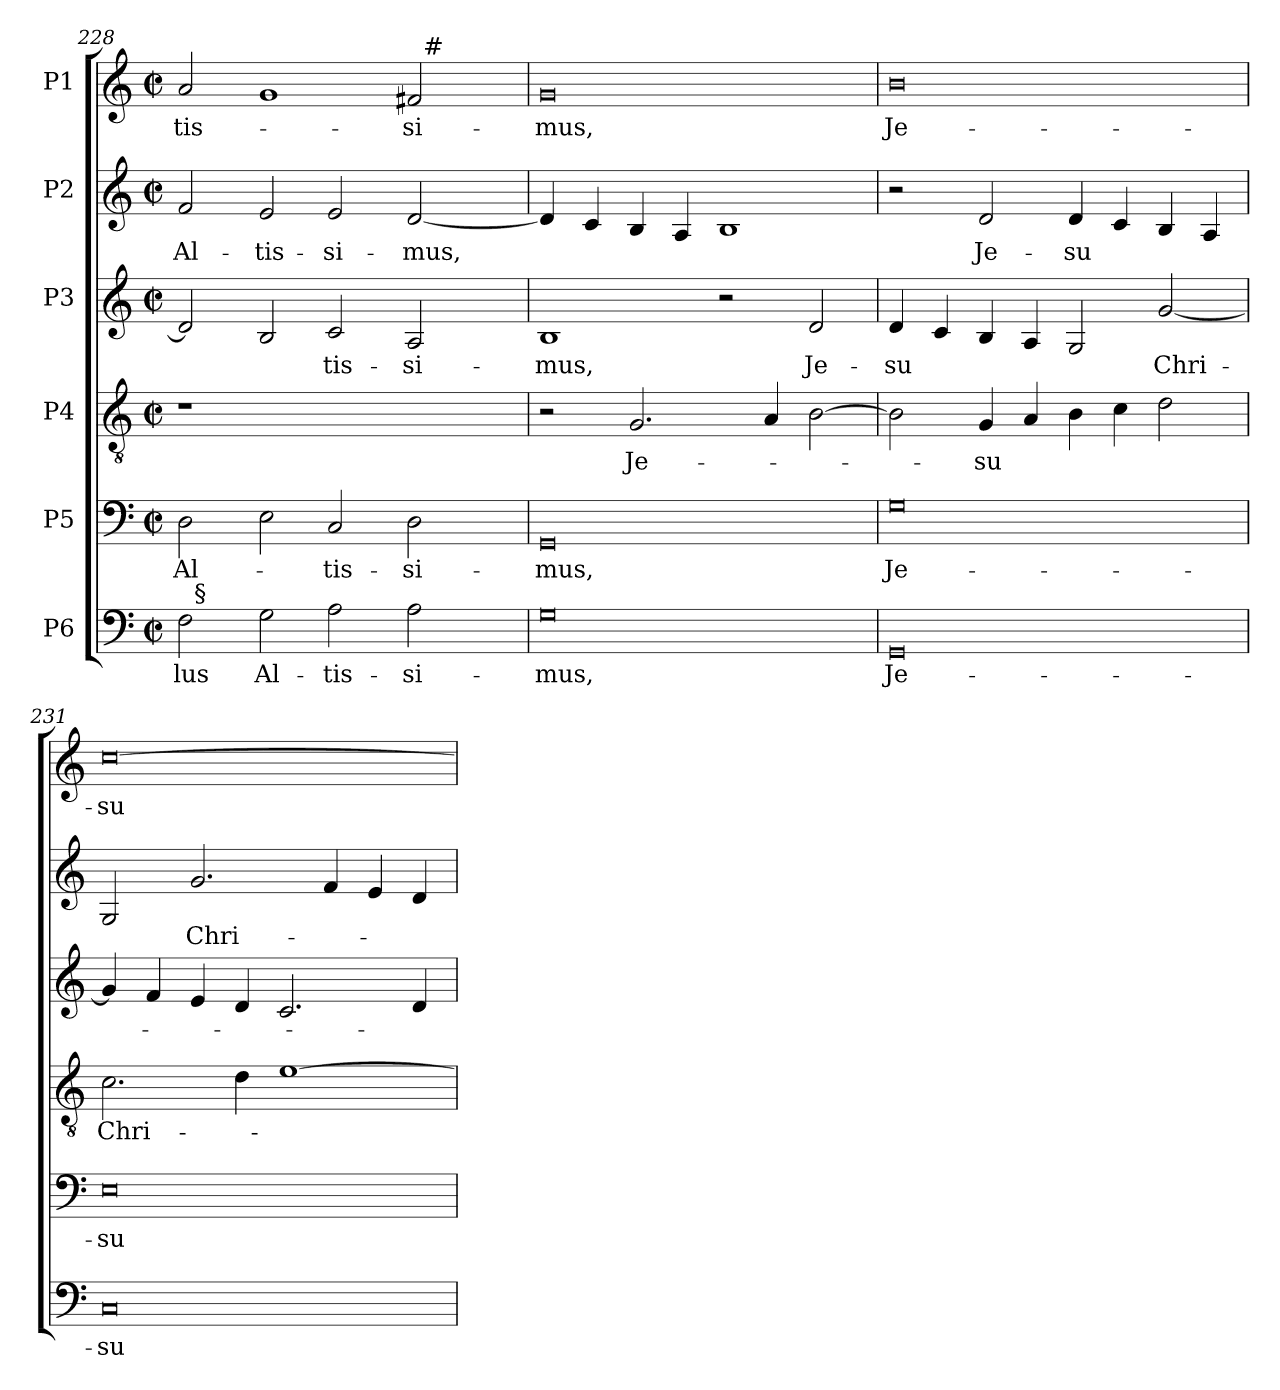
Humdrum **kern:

**kern	**text	**kern	**text	**kern	**text	**kern	**text	**kern	**text	**kern	**text
*part6	*part6	*part5	*part5	*part4	*part4	*part3	*part3	*part2	*part2	*part1	*part1
*staff6	*staff6	*staff5	*staff5	*staff4	*staff4	*staff3	*staff3	*staff2	*staff2	*staff1	*staff1
*I"P6	*	*I"P5	*	*I"P4	*	*I"P3	*	*I"P2	*	*I"P1	*
*clefF4	*	*clefF4	*	*clefGv2	*	*clefG2	*	*clefG2	*	*clefG2	*
*	*	*	*	*ITrd7c12	*	*	*	*	*	*	*
*k[]	*	*k[]	*	*k[]	*	*k[]	*	*k[]	*	*k[]	*
*C:	*	*C:	*	*C:	*	*C:	*	*C:	*	*C:	*
*M2/2	*	*M2/2	*	*M2/2	*	*M2/2	*	*M2/2	*	*M2/2	*
*met(c|)	*	*met(c|)	*	*met(c|)	*	*met(c|)	*	*met(c|)	*	*met(c|)	*
=228	=228	=228	=228	=228	=228	=228	=228	=228	=228	=228	=228
!	!LO:LY:b:color=#000000	!	!	!	!	!	!	!	!	!	!
!	!	!	!LO:LY:b:color=#000000	!LO:N:vis=1	!	!	!	!	!	!	!
!	!	!	!	!	!	!	!	!	!LO:LY:b:color=#000000	!	!
!	!	!	!	!	!	!	!	!	!	!	!LO:LY:b:color=#000000
*^	*	*	*	*	*	*	*	*	*	*^	*
2Fi\	32ryy	-lus	2Di\	Al-	1r	.	2di/]	.	2fi/	Al-	2ai/	1ryy	-tis-
.	256ryy	.	.	.	.	.	.	.	.	.	.	.	.
!	!LO:TX:a:t=§	!	!	!	!	!	!	!	!	!	!	!	!
.	1ryy	.	.	.	.	.	.	.	.	.	.	.	.
!	!	!LO:LY:b:color=#000000	!	!	!	!	!	!	!	!	!	!	!
!	!	!	!	!	!	!	!	!	!	!LO:LY:b:color=#000000	!	!	!
2Gi\	.	Al-	2Ei\	.	.	.	2Bi/	.	2ei/	-tis-	1gi	.	.
!	!	!LO:LY:b:color=#000000	!	!	!	!	!	!	!	!	!	!	!
!	!	!	!	!LO:LY:b:color=#000000	!	!	!	!	!	!	!	!	!
!	!	!	!	!	!	!	!	!LO:LY:b:color=#000000	!	!	!	!	!
!	!	!	!	!	!	!	!	!	!	!LO:LY:b:color=#000000	!	!	!
2Ai\	.	-tis-	2Ci/	-tis-	1ryy	.	2ci/	-tis-	2ei/	-si-	.	2ryy	.
.	2ryy	.	.	.	.	.	.	.	.	.	.	.	.
!	!	!LO:LY:b:color=#000000	!	!	!	!	!	!	!	!	!	!	!
!	!	!	!	!LO:LY:b:color=#000000	!	!	!	!	!	!	!	!	!
!	!	!	!	!	!	!	!	!LO:LY:b:color=#000000	!	!	!	!	!
!	!	!	!	!	!	!	!	!	!	!LO:LY:b:color=#000000	!	!	!
!	!	!	!	!	!	!	!	!	!	!	!	!	!LO:LY:b:color=#000000
2Ai\	.	-si-	2Di\	-si-	.	.	2Ai/	-si-	[2di/	-mus,	2f#i/	32ryy	-si-
.	.	.	.	.	.	.	.	.	.	.	.	256ryy	.
!	!	!	!	!	!	!	!	!	!	!	!	!LO:TX:a:t=#	!
.	4ryy	.	.	.	.	.	.	.	.	.	.	4ryy	.
.	8ryy	.	.	.	.	.	.	.	.	.	.	8ryy	.
.	16ryy	.	.	.	.	.	.	.	.	.	.	16ryy	.
.	64..ryy	.	.	.	.	.	.	.	.	.	.	64..ryy	.
*v	*v	*	*	*	*	*	*	*	*	*	*v	*v	*
=229	=229	=229	=229	=229	=229	=229	=229	=229	=229	=229	=229
*^	*	*	*	*	*	*	*	*	*	*^	*
!	!	!LO:LY:b:color=#000000	!	!	!	!	!	!	!	!	!	!	!
*v	*v	*	*	*	*	*	*	*	*	*	*v	*v	*
*^	*	*	*	*	*	*	*	*	*	*^	*
!	!	!	!	!LO:LY:b:color=#000000	!	!	!	!	!	!	!	!	!
*v	*v	*	*	*	*	*	*	*	*	*	*v	*v	*
*^	*	*	*	*	*	*	*	*	*	*^	*
!	!	!	!	!	!	!	!	!LO:LY:b:color=#000000	!	!	!	!	!
*v	*v	*	*	*	*	*	*	*	*	*	*v	*v	*
*^	*	*	*	*	*	*	*	*	*	*^	*
!	!	!	!	!	!	!	!	!	!	!	!	!	!LO:LY:b:color=#000000
*v	*v	*	*	*	*	*	*	*	*	*	*v	*v	*
0Gi	-mus,	0GGi	-mus,	2r	.	1Bi	-mus,	4di/]	.	0gi	-mus,
.	.	.	.	.	.	.	.	4ci/	.	.	.
!	!	!	!	!	!LO:LY:b:color=#000000	!	!	!	!	!	!
.	.	.	.	2.GGi/	Je-	.	.	4Bi/	.	.	.
.	.	.	.	.	.	.	.	4Ai/	.	.	.
.	.	.	.	.	.	2r	.	1Bi	.	.	.
.	.	.	.	4AAi/	.	.	.	.	.	.	.
!	!	!	!	!	!	!	!LO:LY:b:color=#000000	!	!	!	!
.	.	.	.	[2BBi\	.	2di/	Je-	.	.	.	.
=230	=230	=230	=230	=230	=230	=230	=230	=230	=230	=230	=230
!	!LO:LY:b:color=#000000	!	!	!	!	!	!	!	!	!	!
!	!	!	!LO:LY:b:color=#000000	!	!	!	!	!	!	!	!
!	!	!	!	!	!	!	!LO:LY:b:color=#000000	!	!	!	!
!	!	!	!	!	!	!	!	!	!	!	!LO:LY:b:color=#000000
0GGi	Je-	0Gi	Je-	2BBi\]	.	4di/	-su	2r	.	0bi	Je-
.	.	.	.	.	.	4ci/	.	.	.	.	.
!	!	!	!	!	!LO:LY:b:color=#000000	!	!	!	!	!	!
!	!	!	!	!	!	!	!	!	!LO:LY:b:color=#000000	!	!
.	.	.	.	4GGi/	-su	4Bi/	.	2di/	Je-	.	.
.	.	.	.	4AAi/	.	4Ai/	.	.	.	.	.
!	!	!	!	!	!	!	!	!	!LO:LY:b:color=#000000	!	!
.	.	.	.	4BBi\	.	2Gi/	.	4di/	-su	.	.
.	.	.	.	4Ci\	.	.	.	4ci/	.	.	.
!	!	!	!	!	!	!	!LO:LY:b:color=#000000	!	!	!	!
.	.	.	.	2Di\	.	[2gi/	Chri-	4Bi/	.	.	.
.	.	.	.	.	.	.	.	4Ai/	.	.	.
=231	=231	=231	=231	=231	=231	=231	=231	=231	=231	=231	=231
!	!LO:LY:b:color=#000000	!	!	!	!	!	!	!	!	!	!
!	!	!	!LO:LY:b:color=#000000	!	!	!	!	!	!	!	!
!	!	!	!	!	!LO:LY:b:color=#000000	!	!	!	!	!	!
!	!	!	!	!	!	!	!	!	!	!	!LO:LY:b:color=#000000
0Ci	-su	0Ei	-su	2.Ci\	Chri-	4gi/]	.	2Gi/	.	[0cci	-su
.	.	.	.	.	.	4fi/	.	.	.	.	.
!	!	!	!	!	!	!	!	!	!LO:LY:b:color=#000000	!	!
.	.	.	.	.	.	4ei/	.	2.gi/	Chri-	.	.
.	.	.	.	4Di\	.	4di/	.	.	.	.	.
.	.	.	.	[1Ei	.	2.ci/	.	.	.	.	.
.	.	.	.	.	.	.	.	4fi/	.	.	.
.	.	.	.	.	.	.	.	4ei/	.	.	.
.	.	.	.	.	.	4di/	.	4di/	.	.	.
=	=	=	=	=	=	=	=	=	=	=	=
*-	*-	*-	*-	*-	*-	*-	*-	*-	*-	*-	*-
